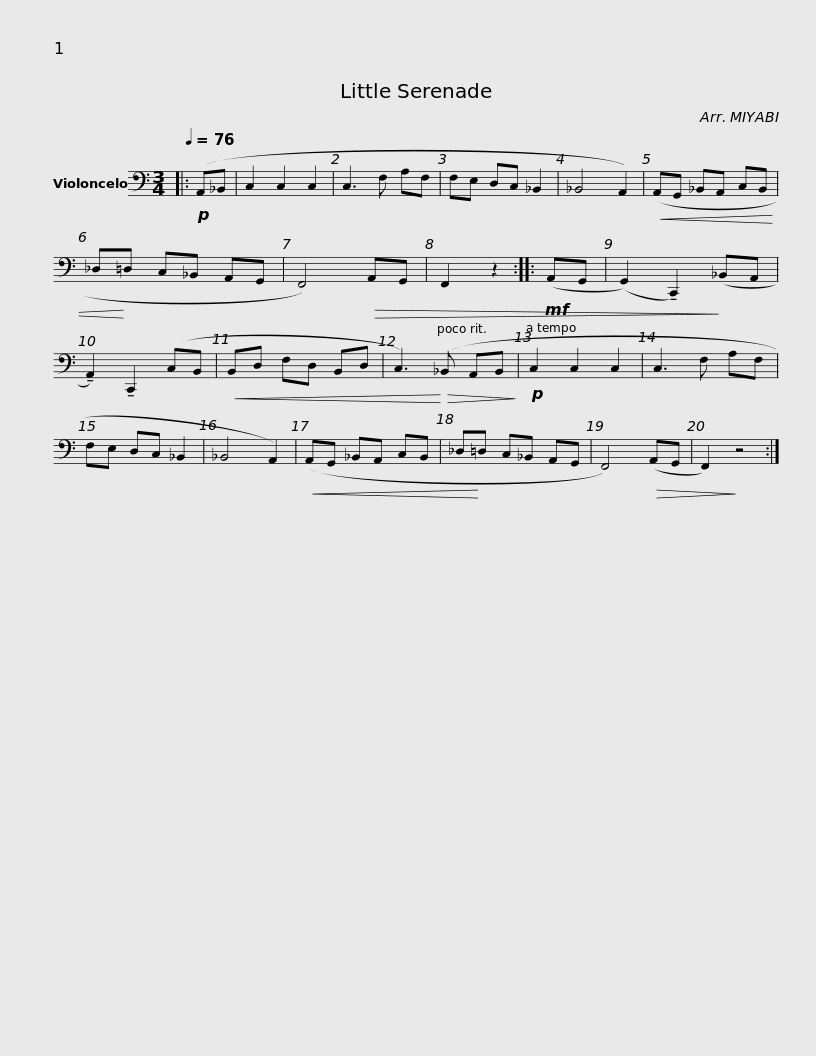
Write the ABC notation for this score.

X:1
L:1/8
Q:1/4=76
M:3/4
I:linebreak $
K:C
V:1 bass
V:1
|:!p! (A,,_B,, | C,2 C,2 C,2 | C,3 F, A,F, | F,E, D,C, _B,,2 | _B,,4 A,,2) | %5
!<(! (A,,G,, _B,,A,, C,B,, | _D,!<)!=D, C,_B,, A,,G,, | F,,4)!>(! A,,G,, | F,,2 z2 ::!mf! (A,,G,, |$ %10
 (G,,2) !tenuto!C,,2)!>)! (_B,,A,, | !tenuto!A,,2) !tenuto!C,,2 (C,B,, |!<(! B,,D, F,D, B,,D, | C,3)!<)!!>(! (_B,, A,,B,,!>)! |!p! C,2 C,2 C,2 | %15
 C,3 F, A,F, | F,E, D,C, _B,,2 | _B,,4 A,,2) |!<(! (A,,G,, _B,,A,, C,B,, |$ _D,!<)!=D, C,_B,, A,,G,, | %20
 F,,4)!>(! (A,,G,, | F,,2)!>)! z4 :| %22
